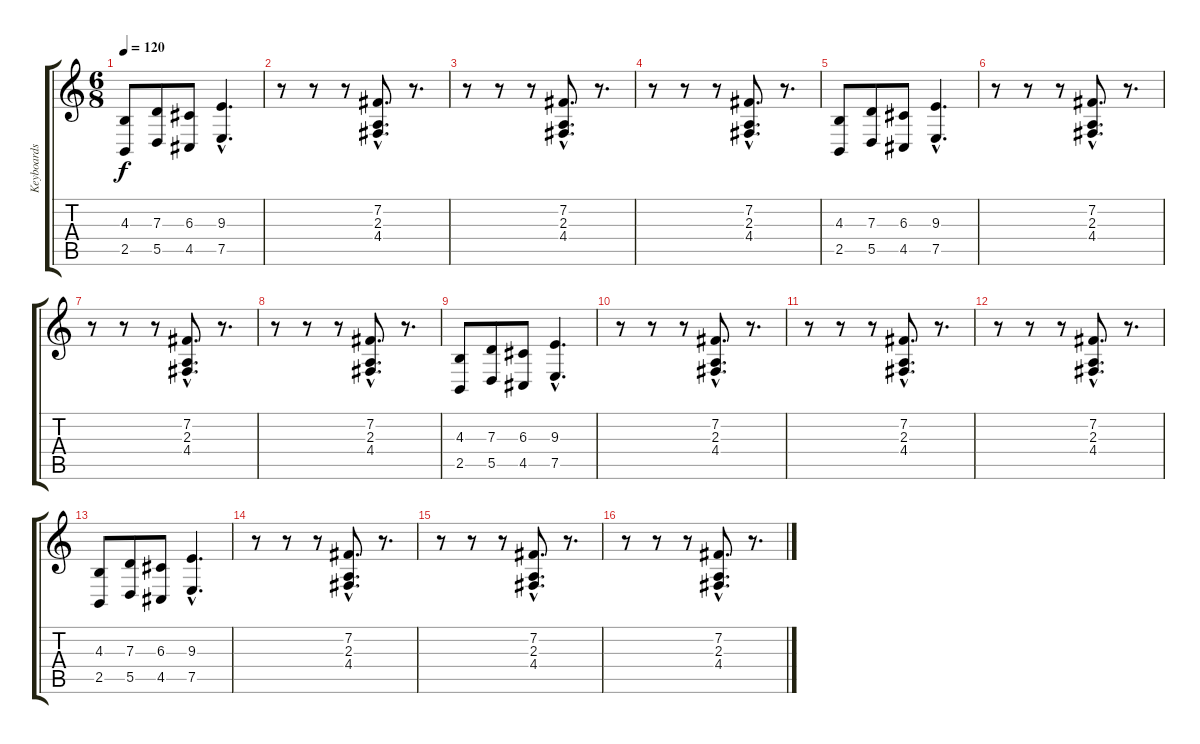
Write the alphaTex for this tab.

\track ("Keyboards" "Keyboards") {instrument stringensemble2}
\staff {score tabs}
\tuning (E4 B3 G3 D3 A2 E2) {hide}
\ts (6 8)
\tempo 120
\clef g2
\ks c
(4.3 2.5).8{dy f} (7.3 5.5).8 (6.3 4.5).8 (9.3{hac} 7.5{hac}).4{d} |
r.8 r.8 r.8 (7.2{hac} 2.3{hac} 4.4{hac}).8{d} r.8{d} |
r.8 r.8 r.8 (7.2{hac} 2.3{hac} 4.4{hac}).8{d} r.8{d} |
r.8 r.8 r.8 (7.2{hac} 2.3{hac} 4.4{hac}).8{d} r.8{d} |
(4.3 2.5).8 (7.3 5.5).8 (6.3 4.5).8 (9.3{hac} 7.5{hac}).4{d} |
r.8 r.8 r.8 (7.2{hac} 2.3{hac} 4.4{hac}).8{d} r.8{d} |
r.8 r.8 r.8 (7.2{hac} 2.3{hac} 4.4{hac}).8{d} r.8{d} |
r.8 r.8 r.8 (7.2{hac} 2.3{hac} 4.4{hac}).8{d} r.8{d} |
(4.3 2.5).8 (7.3 5.5).8 (6.3 4.5).8 (9.3{hac} 7.5{hac}).4{d} |
r.8 r.8 r.8 (7.2{hac} 2.3{hac} 4.4{hac}).8{d} r.8{d} |
r.8 r.8 r.8 (7.2{hac} 2.3{hac} 4.4{hac}).8{d} r.8{d} |
r.8 r.8 r.8 (7.2{hac} 2.3{hac} 4.4{hac}).8{d} r.8{d} |
(4.3 2.5).8 (7.3 5.5).8 (6.3 4.5).8 (9.3{hac} 7.5{hac}).4{d} |
r.8 r.8 r.8 (7.2{hac} 2.3{hac} 4.4{hac}).8{d} r.8{d} |
r.8 r.8 r.8 (7.2{hac} 2.3{hac} 4.4{hac}).8{d} r.8{d} |
r.8 r.8 r.8 (7.2{hac} 2.3{hac} 4.4{hac}).8{d} r.8{d}
